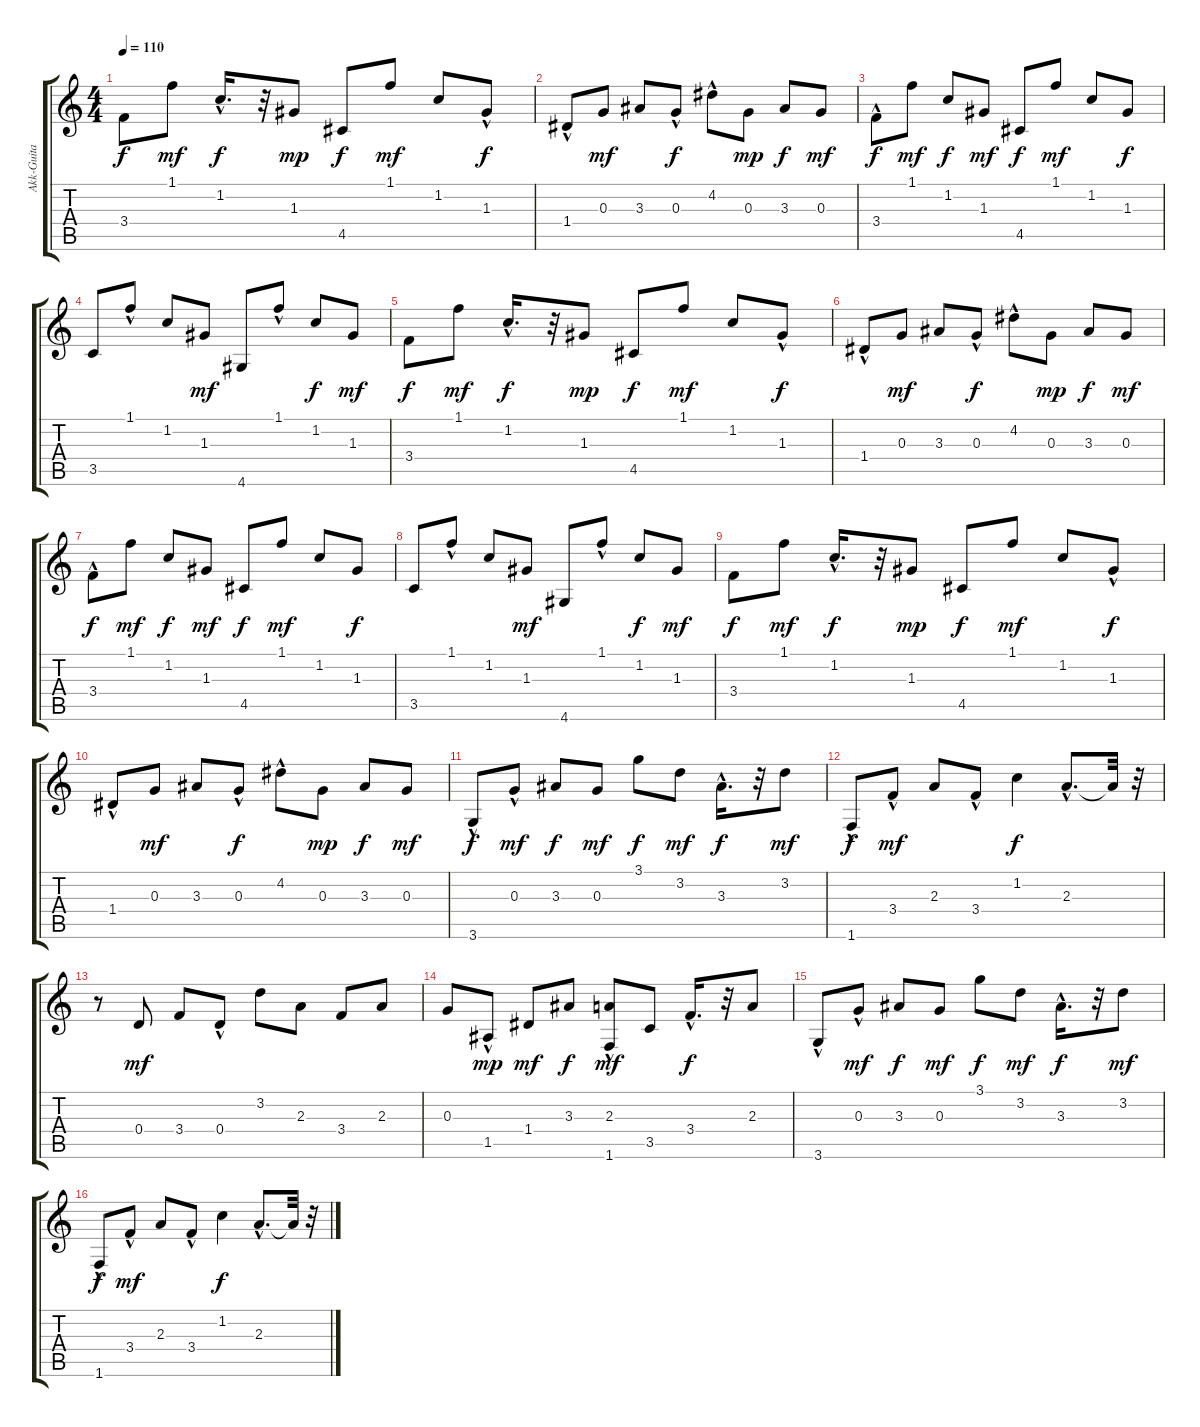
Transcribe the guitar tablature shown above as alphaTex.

\track ("Akk-Guita" "Akk-Guita") {instrument acousticguitarsteel}
\staff {score tabs}
\tuning (E4 B3 G3 D3 A2 E2) {hide}
\ts (4 4)
\tempo 110
\clef g2
\ks c
3.4.8{dy f} 1.1.8{dy mf} 1.2{hac}.16{d dy f} r.32 1.3.8{dy mp} 4.5.8{dy f} 1.1.8{dy mf} 1.2.8 1.3{hac}.8{dy f} |
1.4{hac}.8 0.3.8{dy mf} 3.3.8 0.3{hac}.8{dy f} 4.2{hac}.8 0.3.8{dy mp} 3.3.8{dy f} 0.3.8{dy mf} |
3.4{hac}.8{dy f} 1.1.8{dy mf} 1.2.8{dy f} 1.3.8{dy mf} 4.5.8{dy f} 1.1.8{dy mf} 1.2.8 1.3.8{dy f} |
3.5.8 1.1{hac}.8 1.2.8 1.3.8{dy mf} 4.6.8 1.1{hac}.8 1.2.8{dy f} 1.3.8{dy mf} |
3.4.8{dy f} 1.1.8{dy mf} 1.2{hac}.16{d dy f} r.32 1.3.8{dy mp} 4.5.8{dy f} 1.1.8{dy mf} 1.2.8 1.3{hac}.8{dy f} |
1.4{hac}.8 0.3.8{dy mf} 3.3.8 0.3{hac}.8{dy f} 4.2{hac}.8 0.3.8{dy mp} 3.3.8{dy f} 0.3.8{dy mf} |
3.4{hac}.8{dy f} 1.1.8{dy mf} 1.2.8{dy f} 1.3.8{dy mf} 4.5.8{dy f} 1.1.8{dy mf} 1.2.8 1.3.8{dy f} |
3.5.8 1.1{hac}.8 1.2.8 1.3.8{dy mf} 4.6.8 1.1{hac}.8 1.2.8{dy f} 1.3.8{dy mf} |
3.4.8{dy f} 1.1.8{dy mf} 1.2{hac}.16{d dy f} r.32 1.3.8{dy mp} 4.5.8{dy f} 1.1.8{dy mf} 1.2.8 1.3{hac}.8{dy f} |
1.4{hac}.8 0.3.8{dy mf} 3.3.8 0.3{hac}.8{dy f} 4.2{hac}.8 0.3.8{dy mp} 3.3.8{dy f} 0.3.8{dy mf} |
3.6{hac}.8{dy f} 0.3{hac}.8{dy mf} 3.3.8{dy f} 0.3.8{dy mf} 3.1.8{dy f} 3.2.8{dy mf} 3.3{hac}.16{d dy f} r.32 3.2.8{dy mf} |
1.6{hac}.8{dy f} 3.4{hac}.8{dy mf} 2.3.8 3.4{hac}.8 1.2.4{dy f} 2.3{hac}.8{d} 2.3{t}.32 r.32 |
r.8 0.4.8{dy mf} 3.4.8 0.4{hac}.8 3.2.8 2.3.8 3.4.8 2.3.8 |
0.3.8 1.5{hac}.8{dy mp} 1.4.8{dy mf} 3.3.8{dy f} (2.3 1.6{hac}).8{dy mf} 3.5.8 3.4{hac}.16{d dy f} r.32 2.3.8 |
3.6{hac}.8 0.3{hac}.8{dy mf} 3.3.8{dy f} 0.3.8{dy mf} 3.1.8{dy f} 3.2.8{dy mf} 3.3{hac}.16{d dy f} r.32 3.2.8{dy mf} |
1.6{hac}.8{dy f} 3.4{hac}.8{dy mf} 2.3.8 3.4{hac}.8 1.2.4{dy f} 2.3{hac}.8{d} 2.3{t}.32 r.32
